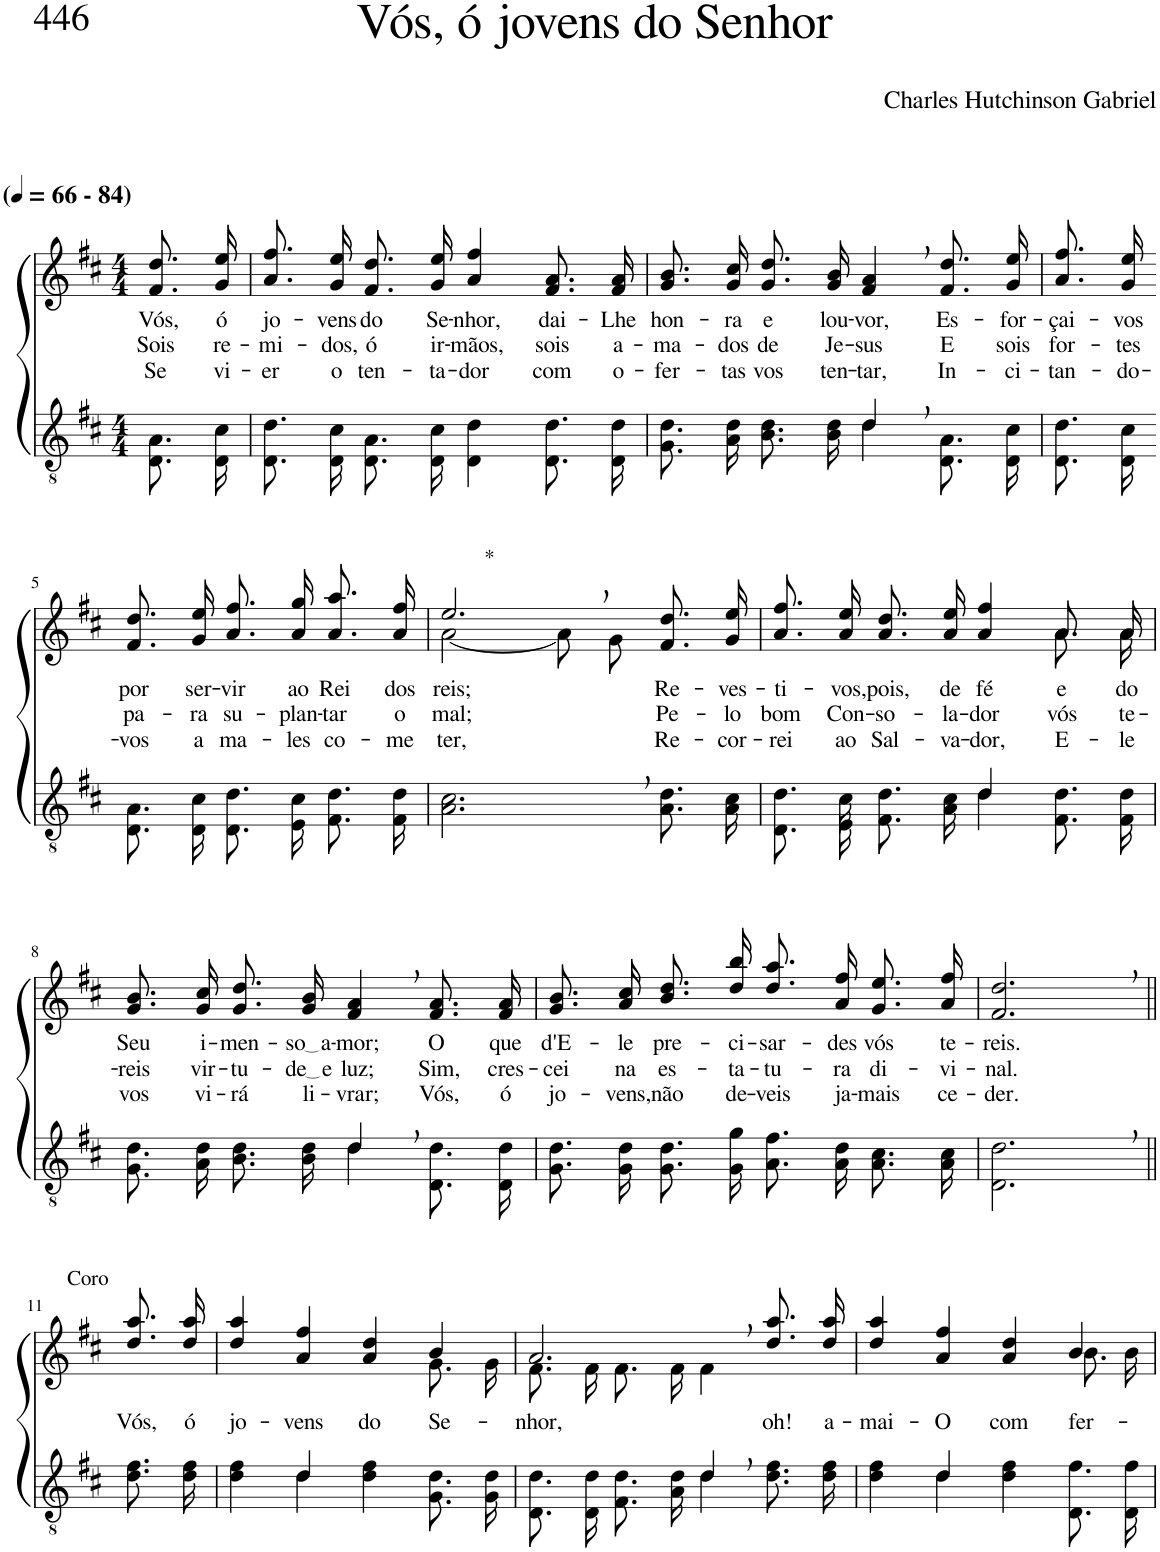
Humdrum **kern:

**kern	**kern	**text	**text	**text
*part2	*part1	*part1	*part1	*part1
*staff2	*staff1	*staff1	*staff1	*staff1
*I"Parte III e IV	*I"Parte I e II	*	*	*
*clefGv2	*clefG2	*	*	*
*Trd4c7	*Trd4c7	*	*	*
*k[f#c#]	*k[f#c#]	*	*	*
*M4/4	*M4/4	*	*	*
*MM66	*MM66	*	*	*
=1	=1	=1	=1	=1
!	!LO:TX:a:B:t=(	!	!	!
!	!LO:TX:a:B:t=- 84)	!	!	!
!	!	!LO:LY:b	!LO:LY:b	!LO:LY:b
8.D/ 8.A/L	8.f#\ 8.dd\L	Vós,	Sois	Se
!	!	!LO:LY:b	!LO:LY:b	!LO:LY:b
16D/ 16c#/Jk	16g\ 16ee\Jk	ó	re-	vi-
=2	=2	=2	=2	=2
!	!	!LO:LY:b	!LO:LY:b	!LO:LY:b
8.D/ 8.d/L	8.a\ 8.ff#\L	jo-	-mi-	-er
!	!	!LO:LY:b	!LO:LY:b	!LO:LY:b
16D/ 16c#/Jk	16g\ 16ee\Jk	-vens	-dos,	o
!	!	!LO:LY:b	!LO:LY:b	!LO:LY:b
8.D/ 8.A/L	8.f#\ 8.dd\L	do	ó	ten-
!	!	!LO:LY:b	!LO:LY:b	!LO:LY:b
16D/ 16c#/Jk	16g\ 16ee\Jk	Se-	ir-	-ta-
!	!	!LO:LY:b	!LO:LY:b	!LO:LY:b
4D\ 4d\	4a/ 4ff#/	-nhor,	-mãos,	-dor
!	!	!LO:LY:b	!LO:LY:b	!LO:LY:b
8.D/ 8.d/L	8.f#/ 8.a/L	dai-	sois	com
!	!	!LO:LY:b	!LO:LY:b	!LO:LY:b
16D/ 16d/Jk	16f#/ 16a/Jk	-Lhe	a-	o-
=3	=3	=3	=3	=3
*^	*	*	*	*
!	!	!	!LO:LY:b	!LO:LY:b	!LO:LY:b
2ryy	8.G\ 8.d\L	8.g/ 8.b/L	hon-	-ma-	-fer-
!	!	!	!LO:LY:b	!LO:LY:b	!LO:LY:b
.	16A\ 16d\Jk	16g/ 16cc#/Jk	-ra	-dos	-tas
!	!	!	!LO:LY:b	!LO:LY:b	!LO:LY:b
.	8.B\ 8.d\L	8.g/ 8.dd/L	e	de	vos
!	!	!	!LO:LY:b	!LO:LY:b	!LO:LY:b
.	16B\ 16d\Jk	16g/ 16b/Jk	lou-	Je-	ten-
!	!	!	!LO:LY:b	!LO:LY:b	!LO:LY:b
4d,/	4d\	4f#/, 4a/,	-vor,	-sus	-tar,
!	!	!	!LO:LY:b	!LO:LY:b	!LO:LY:b
4ryy	8.D/ 8.A/L	8.f#\ 8.dd\L	Es-	E	In-
!	!	!	!LO:LY:b	!LO:LY:b	!LO:LY:b
.	16D/ 16c#/Jk	16g\ 16ee\Jk	-for-	sois	-ci-
=4	=4	=4	=4	=4	=4
!	!	!	!LO:LY:b	!LO:LY:b	!LO:LY:b
*v	*v	*	*	*	*
8.D/ 8.d/L	8.a\ 8.ff#\L	-çai-	for-	-tan-
!	!	!LO:LY:b	!LO:LY:b	!LO:LY:b
16D/ 16c#/Jk	16g\ 16ee\Jk	-vos	-tes	-do-
!!LO:LB:g=z
=5-	=5-	=5-	=5-	=5-
!	!	!LO:LY:b	!LO:LY:b	!LO:LY:b
8.D/ 8.A/L	8.f#\ 8.dd\L	por	pa-	-vos
!	!	!LO:LY:b	!LO:LY:b	!LO:LY:b
16D/ 16c#/Jk	16g\ 16ee\Jk	ser-	-ra	a
!	!	!LO:LY:b	!LO:LY:b	!LO:LY:b
8.D/ 8.d/L	8.a\ 8.ff#\L	-vir	su-	ma-
!	!	!LO:LY:b	!LO:LY:b	!LO:LY:b
16E/ 16c#/Jk	16a\ 16gg\Jk	ao	-plan-	-les
!	!	!LO:LY:b	!LO:LY:b	!LO:LY:b
8.F#/ 8.d/L	8.a\ 8.aa\L	Rei	-tar	co-
!	!	!LO:LY:b	!LO:LY:b	!LO:LY:b
16F#/ 16d/Jk	16a\ 16ff#\Jk	dos	o	-me-
=6	=6	=6	=6	=6
*	*^	*	*	*
!	!LO:TX:a:t=*	!	!	!	!
!	!	!	!LO:LY:b	!LO:LY:b	!LO:LY:b
2.A\, 2.c#\,	2.ee,/	[2a\	reis;	mal;	-ter,
.	.	8a\L]	.	.	.
.	.	8g\J	.	.	.
!	!	!	!LO:LY:b	!LO:LY:b	!LO:LY:b
8.A\ 8.d\L	8.f#\ 8.dd\L	4ryy	Re-	Pe-	Re-
!	!	!	!LO:LY:b	!LO:LY:b	!LO:LY:b
16A\ 16c#\Jk	16g\ 16ee\Jk	.	-ves-	-lo	-cor-
=7	=7	=7	=7	=7	=7
*^	*	*	*	*	*
!	!	!	!	!LO:LY:b	!LO:LY:b	!LO:LY:b
8.D/ 8.d/L	8.ryy	8.a\ 8.ff#\L	2.ryy	-ti-	bom	-rei
!	!	!	!	!LO:LY:b	!LO:LY:b	!LO:LY:b
16c#/Jk	16E\	16a\ 16ee\Jk	.	-vos,	Con-	ao
!	!	!	!	!LO:LY:b	!LO:LY:b	!LO:LY:b
8.F#/ 8.d/L	4ryy	8.a\ 8.dd\L	.	pois,	-so-	Sal-
!	!	!	!	!LO:LY:b	!LO:LY:b	!LO:LY:b
16A/ 16c#/Jk	.	16a\ 16ee\Jk	.	de	-la-	-va-
!	!	!	!	!LO:LY:b	!LO:LY:b	!LO:LY:b
4d\	4d/	4a/ 4ff#/	.	fé	-dor	-dor,
!	!	!	!	!LO:LY:b	!LO:LY:b	!LO:LY:b
8.F#/ 8.d/L	4ryy	8.a/L	8.a\L	e	vós	E-
!	!	!	!	!LO:LY:b	!LO:LY:b	!LO:LY:b
16F#/ 16d/Jk	.	16a/Jk	16a\Jk	do	te-	-le
!!LO:LB:g=z
=8	=8	=8	=8	=8	=8	=8
!	!	!	!	!LO:LY:b	!LO:LY:b	!LO:LY:b
*	*	*v	*v	*	*	*
2ryy	8.G\ 8.d\L	8.g/ 8.b/L	Seu	-reis	vos
!	!	!	!LO:LY:b	!LO:LY:b	!LO:LY:b
.	16A\ 16d\Jk	16g/ 16cc#/Jk	i-	vir-	vi-
!	!	!	!LO:LY:b	!LO:LY:b	!LO:LY:b
.	8.B\ 8.d\L	8.g/ 8.dd/L	-men-	-tu-	-rá
!	!	!	!LO:LY:b	!LO:LY:b	!LO:LY:b
.	16B\ 16d\Jk	16g/ 16b/Jk	so a	de e	li-
!	!	!	!LO:LY:b	!LO:LY:b	!LO:LY:b
4d,/	4d\	4f#/, 4a/,	-mor;	luz;	-vrar;
!	!	!	!LO:LY:b	!LO:LY:b	!LO:LY:b
4ryy	8.D/ 8.d/L	8.f#/ 8.a/L	O	Sim,	Vós,
!	!	!	!LO:LY:b	!LO:LY:b	!LO:LY:b
.	16D/ 16d/Jk	16f#/ 16a/Jk	que	cres-	ó
=9	=9	=9	=9	=9	=9
!	!	!	!LO:LY:b	!LO:LY:b	!LO:LY:b
*v	*v	*	*	*	*
8.G\ 8.d\L	8.g/ 8.b/L	d'E-	-cei	jo-
!	!	!LO:LY:b	!LO:LY:b	!LO:LY:b
16G\ 16d\Jk	16a/ 16cc#/Jk	-le	na	-vens,
!	!	!LO:LY:b	!LO:LY:b	!LO:LY:b
8.G\ 8.d\L	8.b\ 8.dd\L	pre-	es-	não
!	!	!LO:LY:b	!LO:LY:b	!LO:LY:b
16G\ 16g\Jk	16dd\ 16bb\Jk	-ci-	-ta-	de-
!	!	!LO:LY:b	!LO:LY:b	!LO:LY:b
8.A\ 8.f#\L	8.dd\ 8.aa\L	-sar-	-tu-	-veis
!	!	!LO:LY:b	!LO:LY:b	!LO:LY:b
16A\ 16d\Jk	16a\ 16ff#\Jk	-des	-ra	ja-
!	!	!LO:LY:b	!LO:LY:b	!LO:LY:b
8.A\ 8.c#\L	8.g\ 8.ee\L	vós	di-	-mais
!	!	!LO:LY:b	!LO:LY:b	!LO:LY:b
16A\ 16c#\Jk	16a\ 16ff#\Jk	te-	-vi-	ce-
=10	=10	=10	=10	=10
!	!	!LO:LY:b	!LO:LY:b	!LO:LY:b
2.D\, 2.d\,	2.f#/, 2.dd/,	-reis.	-nal.	-der.
!!LO:LB:g=z
=11||	=11||	=11||	=11||	=11||
!	!LO:TX:a:t=Coro	!	!	!
!	!	!LO:LY:b	!	!
8.d\ 8.f#\L	8.dd\ 8.aa\L	Vós,	.	.
!	!	!LO:LY:b	!	!
16d\ 16f#\Jk	16dd\ 16aa\Jk	ó	.	.
=12	=12	=12	=12	=12
*^	*	*	*	*
!	!	!	!LO:LY:b	!	!
*	*	*^	*	*	*
4ryy	4d\ 4f#\	4dd/ 4aa/	2.ryy	jo-	.	.
!	!	!	!	!LO:LY:b	!	!
4d/	4d\	4a/ 4ff#/	.	-vens	.	.
!	!	!	!	!LO:LY:b	!	!
2ryy	4d\ 4f#\	4a/ 4dd/	.	do	.	.
!	!	!	!	!LO:LY:b	!	!
.	8.G\ 8.d\L	4b/	8.g\L	Se-	.	.
.	16G\ 16d\Jk	.	16g\Jk	.	.	.
=13	=13	=13	=13	=13	=13	=13
!	!	!	!	!LO:LY:b	!	!
2ryy	8.D/ 8.d/L	2.a,/	8.f#\L	-nhor,	.	.
.	16D/ 16d/Jk	.	16f#\Jk	.	.	.
.	8.F#/ 8.d/L	.	8.f#\L	.	.	.
.	16A/ 16d/Jk	.	16f#\Jk	.	.	.
4d,/	4d\	.	4f#\	.	.	.
!	!	!	!	!LO:LY:b	!	!
4ryy	8.d\ 8.f#\L	8.dd\ 8.aa\L	4ryy	-oh!	.	.
!	!	!	!	!LO:LY:b	!	!
.	16d\ 16f#\Jk	16dd\ 16aa\Jk	.	a-	.	.
=14	=14	=14	=14	=14	=14	=14
!	!	!	!	!LO:LY:b	!	!
4ryy	4d\ 4f#\	4dd/ 4aa/	2.ryy	-mai-	.	.
!	!	!	!	!LO:LY:b	!	!
4d/	4d\	4a/ 4ff#/	.	-O	.	.
!	!	!	!	!LO:LY:b	!	!
2ryy	4d\ 4f#\	4a/ 4dd/	.	com	.	.
!	!	!	!	!LO:LY:b	!	!
.	8.D/ 8.f#/L	4b/	8.b\L	fer-	.	.
.	16D/ 16f#/Jk	.	16b\Jk	.	.	.
*v	*v	*	*	*	*	*
*	*v	*v	*	*	*
=	=	=	=	=
*-	*-	*-	*-	*-
